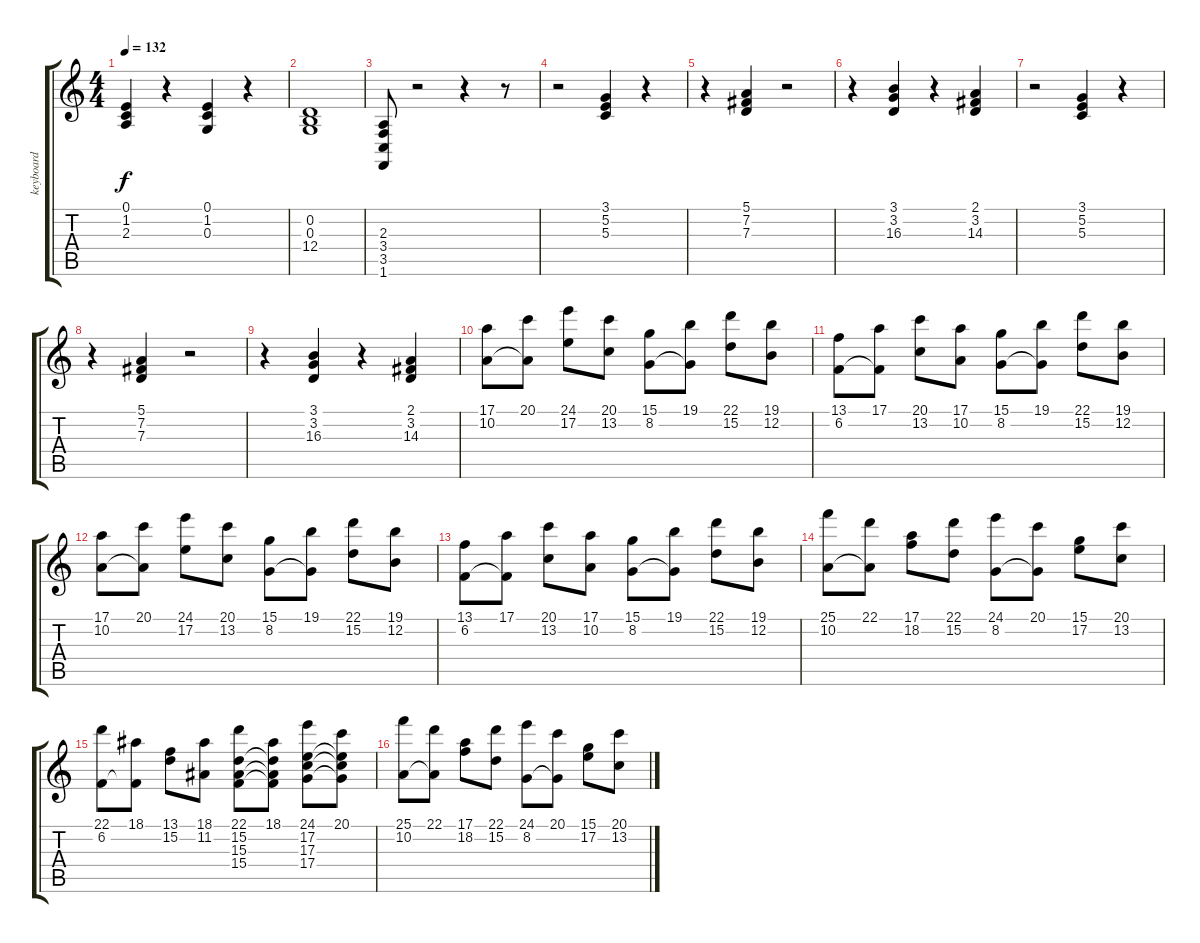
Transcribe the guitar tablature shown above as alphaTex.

\track ("keyboard" "keyboard") {instrument acousticgrandpiano}
\staff {score tabs}
\tuning (E4 B3 G3 D3 A2 E2) {hide}
\ts (4 4)
\tempo 132
\clef g2
\ks c
(0.1 1.2 2.3).4{dy f} r.4 (0.1 1.2 0.3).4 r.4 |
(0.2 0.3 12.4).1 |
(2.3 3.4 3.5 1.6).8 r.2 r.4 r.8 |
r.2{instrument drawbarorgan} (3.1 5.2 5.3).4 r.4 |
r.4 (5.1 7.2 7.3).4 r.2 |
r.4 (3.1 3.2 16.3).4 r.4 (2.1 3.2 14.3).4 |
r.2 (3.1 5.2 5.3).4 r.4 |
r.4 (5.1 7.2 7.3).4 r.2 |
r.4 (3.1 3.2 16.3).4 r.4 (2.1 3.2 14.3).4 |
(17.1 10.2).8{instrument acousticgrandpiano} (20.1 10.2{t}).8 (24.1 17.2).8 (20.1 13.2).8 (15.1 8.2).8 (19.1 8.2{t}).8 (22.1 15.2).8 (19.1 12.2).8 |
(13.1 6.2).8 (17.1 6.2{t}).8 (20.1 13.2).8 (17.1 10.2).8 (15.1 8.2).8 (19.1 8.2{t}).8 (22.1 15.2).8 (19.1 12.2).8 |
(17.1 10.2).8 (20.1 10.2{t}).8 (24.1 17.2).8 (20.1 13.2).8 (15.1 8.2).8 (19.1 8.2{t}).8 (22.1 15.2).8 (19.1 12.2).8 |
(13.1 6.2).8 (17.1 6.2{t}).8 (20.1 13.2).8 (17.1 10.2).8 (15.1 8.2).8 (19.1 8.2{t}).8 (22.1 15.2).8 (19.1 12.2).8 |
(25.1 10.2).8 (22.1 10.2{t}).8 (17.1 18.2).8 (22.1 15.2).8 (24.1 8.2).8 (20.1 8.2{t}).8 (15.1 17.2).8 (20.1 13.2).8 |
(22.1 6.2).8 (18.1 6.2{t}).8 (13.1 15.2).8 (18.1 11.2).8 (22.1 15.2 15.3 15.4).8 (18.1 15.2{t} 15.3{t} 15.4{t}).8 (24.1 17.2 17.3 17.4).8 (20.1 17.2{t} 17.3{t} 17.4{t}).8 |
(25.1 10.2).8 (22.1 10.2{t}).8 (17.1 18.2).8 (22.1 15.2).8 (24.1 8.2).8 (20.1 8.2{t}).8 (15.1 17.2).8 (20.1 13.2).8
